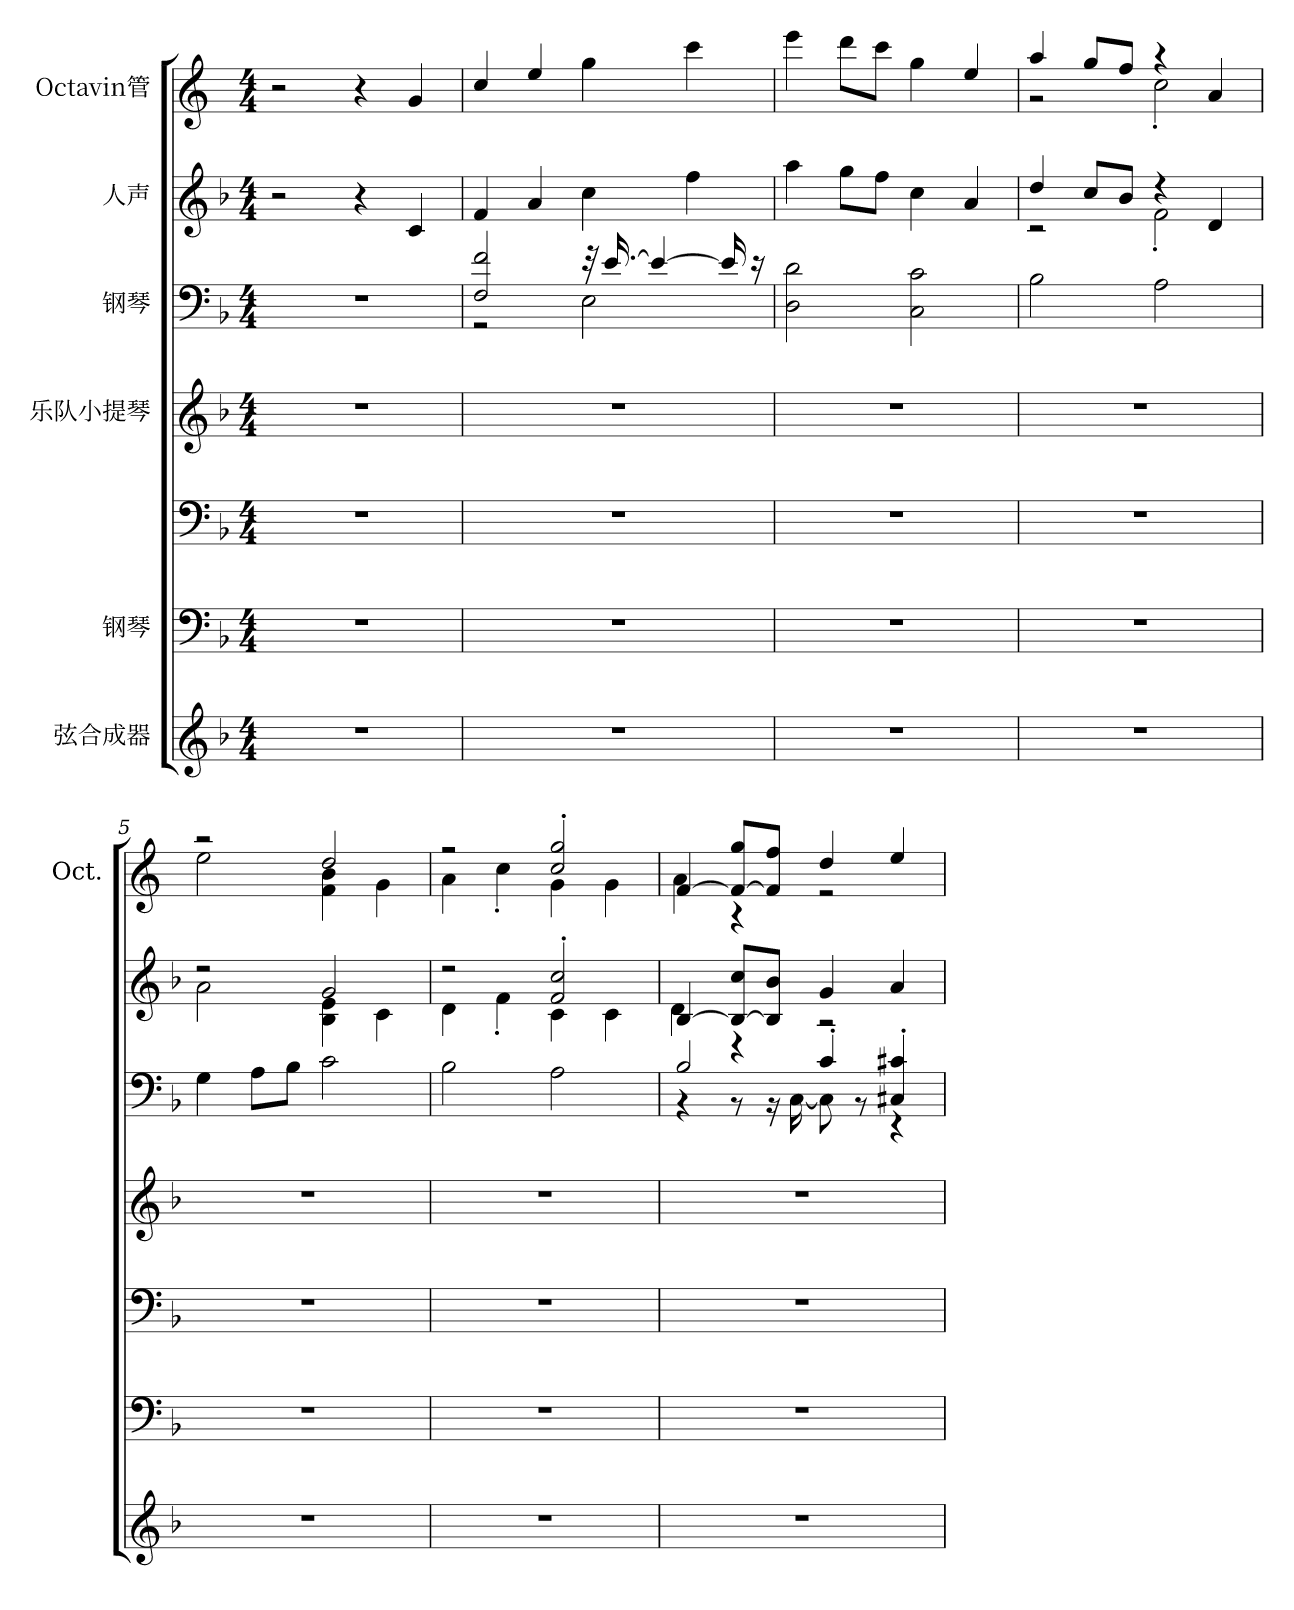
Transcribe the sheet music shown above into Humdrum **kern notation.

**kern	**kern	**kern	**kern	**kern	**kern	**kern
*part6	*part5	*part5	*part4	*part3	*part2	*part1
*staff7	*staff6	*staff5	*staff4	*staff3	*staff2	*staff1
*I"弦合成器	*I"钢琴	*	*I"乐队小提琴	*I"钢琴	*I"人声	*I"Octavin管
*	*	*	*	*	*	*I'Oct.
*clefG2	*clefF4	*clefF4	*clefG2	*clefF4	*clefG2	*clefG2
*	*	*	*	*	*	*ITrd4c7
*k[b-]	*k[b-]	*k[b-]	*k[b-]	*k[b-]	*k[b-]	*k[b-]
*M4/4	*M4/4	*M4/4	*M4/4	*M4/4	*M4/4	*M4/4
*MM120	*MM120	*MM120	*MM120	*MM120	*MM120	*MM120
=1	=1	=1	=1	=1	=1	=1
1r	1r	1r	1r	1r	2r	2r
.	.	.	.	.	4r	4r
.	.	.	.	.	4c/	4c/
=2	=2	=2	=2	=2	=2	=2
*	*	*	*	*^	*	*
1r	1r	1r	1r	2F/ 2f/	2r	4f/	4f/
.	.	.	.	.	.	4a/	4a/
.	.	.	.	32r	2E\	4cc\	4cc\
.	.	.	.	[16.e/	.	.	.
.	.	.	.	4e/_	.	.	.
.	.	.	.	.	.	4ff\	4ff\
.	.	.	.	16e/]	.	.	.
.	.	.	.	16r	.	.	.
*	*	*	*	*v	*v	*	*
=3	=3	=3	=3	=3	=3	=3
1r	1r	1r	1r	2D\ 2d\	4aa\	4aa\
.	.	.	.	.	8gg\L	8gg\L
.	.	.	.	.	8ff\J	8ff\J
.	.	.	.	2C\ 2c\	4cc\	4cc\
.	.	.	.	.	4a/	4a/
=4	=4	=4	=4	=4	=4	=4
*	*	*	*	*	*^	*^
1r	1r	1r	1r	2B-\	4dd/	2r	4dd/	2r
.	.	.	.	.	8cc/L	.	8cc/L	.
.	.	.	.	.	8b-/J	.	8b-/J	.
.	.	.	.	2A\	4r	2f'\	4r	2f'\
.	.	.	.	.	4d/	.	4d/	.
=5	=5	=5	=5	=5	=5	=5	=5	=5
1r	1r	1r	1r	4G\	2r	2a\	2r	2a\
.	.	.	.	8A\L	.	.	.	.
.	.	.	.	8B-\J	.	.	.	.
.	.	.	.	2c\	2g/	4B-\ 4e\	2g/	4B-\ 4e\
.	.	.	.	.	.	4c\	.	4c\
=6	=6	=6	=6	=6	=6	=6	=6	=6
1r	1r	1r	1r	2B-\	2r	4d\	2r	4d\
.	.	.	.	.	.	4f'\	.	4f'\
.	.	.	.	2A\	2f/' 2cc/'	4c\	2f/' 2cc/'	4c\
.	.	.	.	.	.	4c\	.	4c\
!!LO:PB:g=z	!!
=7	=7	=7	=7	=7	=7	=7	=7	=7
*	*	*	*	*^	*	*	*	*
1r	1r	1r	1r	2B-/	4r	[4B-/	4d\	[4B-/	4d\
.	.	.	.	.	8r	8B-/_ 8cc/L	4r	8B-/_ 8cc/L	4r
.	.	.	.	.	16r	8B-/] 8b-/J	.	8B-/] 8b-/J	.
.	.	.	.	.	[16C\	.	.	.	.
.	.	.	.	4c'/	8C\]	4g/	2r	4g/	2r
.	.	.	.	.	8r	.	.	.	.
.	.	.	.	4C#X/' 4c#X/'	4r	4a/	.	4a/	.
*	*	*	*	*v	*v	*	*	*v	*v
*	*	*	*	*	*v	*v	*
=	=	=	=	=	=	=
*-	*-	*-	*-	*-	*-	*-
